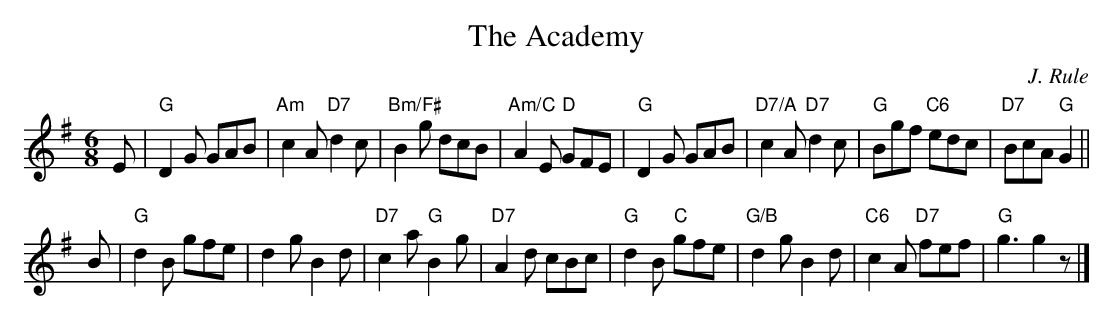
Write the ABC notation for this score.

X:1
T:The Academy
C:J. Rule
M:6/8
L:1/8
K:G
E \
| "G"D2G GAB | "Am"c2A "D7"d2c | "Bm/F#"B2g dcB | "Am/C"A2E "D"GFE \
| "G"D2G GAB | "D7/A"c2A "D7"d2c | "G"Bgf "C6"edc | "D7"BcA "G"G2 ||
B \
| "G"d2B gfe | d2g B2d | "D7"c2a "G"B2g | "D7"A2d cBc \
| "G"d2B "C"gfe | "G/B"d2g B2d | "C6"c2A "D7"fef | "G"g3 g2z |]
